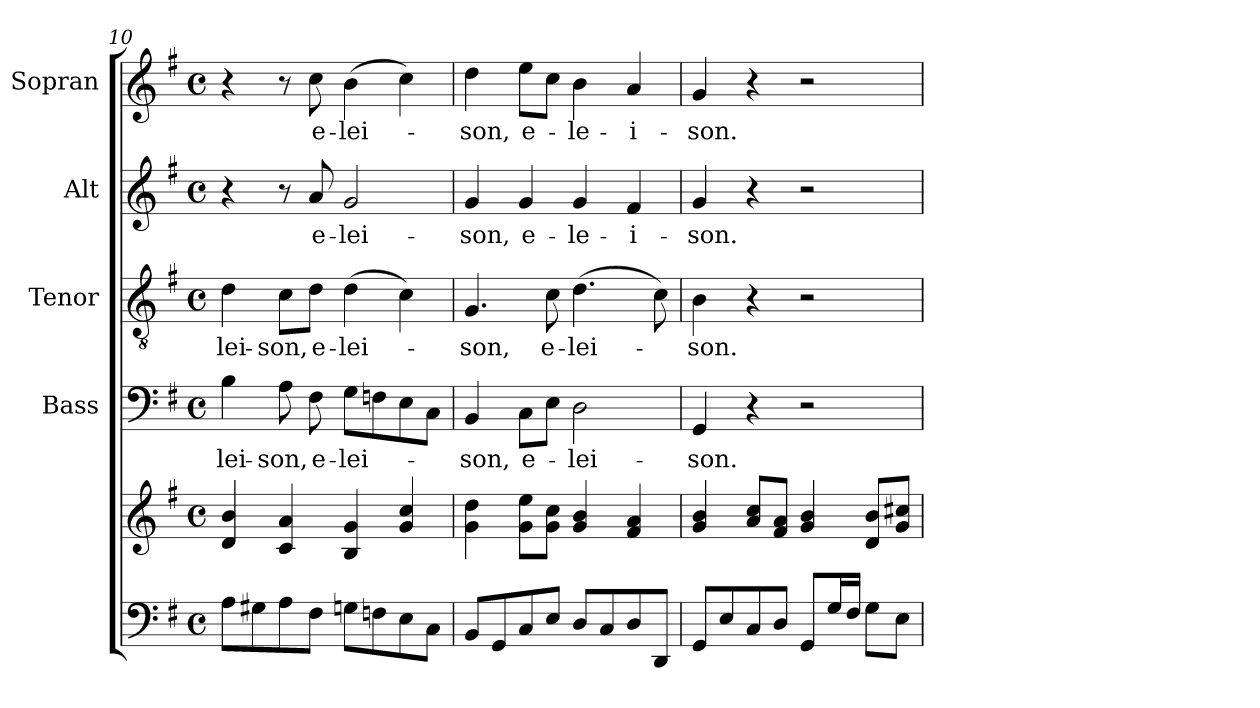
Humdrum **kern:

**kern	**kern	**kern	**text	**kern	**text	**kern	**text	**kern	**text
*part5	*part5	*part4	*part4	*part3	*part3	*part2	*part2	*part1	*part1
*staff6	*staff5	*staff4	*staff4	*staff3	*staff3	*staff2	*staff2	*staff1	*staff1
*	*	*I"Bass	*	*I"Tenor	*	*I"Alt	*	*I"Sopran	*
*	*	*I'B.	*	*I'T.	*	*I'A.	*	*I'S.	*
*clefF4	*clefG2	*clefF4	*	*clefGv2	*	*clefG2	*	*clefG2	*
*k[f#]	*k[f#]	*k[f#]	*	*k[f#]	*	*k[f#]	*	*k[f#]	*
*G:	*G:	*G:	*	*G:	*	*G:	*	*G:	*
*M4/4	*M4/4	*M4/4	*	*M4/4	*	*M4/4	*	*M4/4	*
*met(c)	*met(c)	*met(c)	*	*met(c)	*	*met(c)	*	*met(c)	*
=10	=10	=10	=10	=10	=10	=10	=10	=10	=10
!	!	!	!LO:LY:b	!	!LO:LY:b	!	!	!	!
8A\L	4d/ 4b/	4B\	-lei-	4d\	-lei-	4r	.	4r	.
8G#X\	.	.	.	.	.	.	.	.	.
!	!	!	!LO:LY:b	!	!LO:LY:b	!	!	!	!
8A\	4c/ 4a/	8A\	-son,	8c\L	-son,	8r	.	8r	.
!	!	!	!LO:LY:b	!	!LO:LY:b	!	!LO:LY:b	!	!LO:LY:b
8F#\J	.	8F#\	e-	8d\J	e-	8a/	e-	8cc\	e-
!	!	!	!LO:LY:b	!	!LO:LY:b	!	!LO:LY:b	!	!LO:LY:b
8Gn\L	4B/ 4g/	8G\L	-lei-	(>4d\	-lei-	2g/	-lei-	(>4b\	-lei-
8Fn\	.	8Fn\	.	.	.	.	.	.	.
8E\	4g/ 4cc/	8E\	.	4c\)	.	.	.	4cc\)	.
8C\J	.	8C\J	.	.	.	.	.	.	.
=11	=11	=11	=11	=11	=11	=11	=11	=11	=11
!	!	!	!LO:LY:b	!	!LO:LY:b	!	!LO:LY:b	!	!LO:LY:b
8BB/L	4g\ 4dd\	4BB/	-son,	4.G/	-son,	4g/	-son,	4dd\	-son,
8GG/	.	.	.	.	.	.	.	.	.
!	!	!	!LO:LY:b	!	!	!	!LO:LY:b	!	!LO:LY:b
8C/	8g\ 8ee\L	8C\L	e-	.	.	4g/	e-	8ee\L	e-
!	!	!	!	!	!LO:LY:b	!	!	!	!
8E/J	8g\ 8cc\J	8E\J	.	8c\	e-	.	.	8cc\J	.
!	!	!	!LO:LY:b	!	!LO:LY:b	!	!LO:LY:b	!	!LO:LY:b
8D/L	4g/ 4b/	2D\	-lei-	(>4.d\	-lei-	4g/	-le-	4b\	-le-
8C/	.	.	.	.	.	.	.	.	.
!	!	!	!	!	!	!	!LO:LY:b	!	!LO:LY:b
8D/	4f#/ 4a/	.	.	.	.	4f#/	-i-	4a/	-i-
8DD/J	.	.	.	8c\)	.	.	.	.	.
!!LO:LB:g=z
=12	=12	=12	=12	=12	=12	=12	=12	=12	=12
!	!	!	!LO:LY:b	!	!LO:LY:b	!	!LO:LY:b	!	!LO:LY:b
8GG/L	4g/ 4b/	4GG/	-son.	4B\	-son.	4g/	-son.	4g/	-son.
8E/	.	.	.	.	.	.	.	.	.
8C/	8a/ 8cc/L	4r	.	4r	.	4r	.	4r	.
8D/J	8f#/ 8a/J	.	.	.	.	.	.	.	.
8GG/L	4g/ 4b/	2r	.	2r	.	2r	.	2r	.
16G/L	.	.	.	.	.	.	.	.	.
16F#/JJ	.	.	.	.	.	.	.	.	.
8G\L	8d/ 8b/L	.	.	.	.	.	.	.	.
8E\J	8g/ 8cc#X/J	.	.	.	.	.	.	.	.
=	=	=	=	=	=	=	=	=	=
*-	*-	*-	*-	*-	*-	*-	*-	*-	*-
